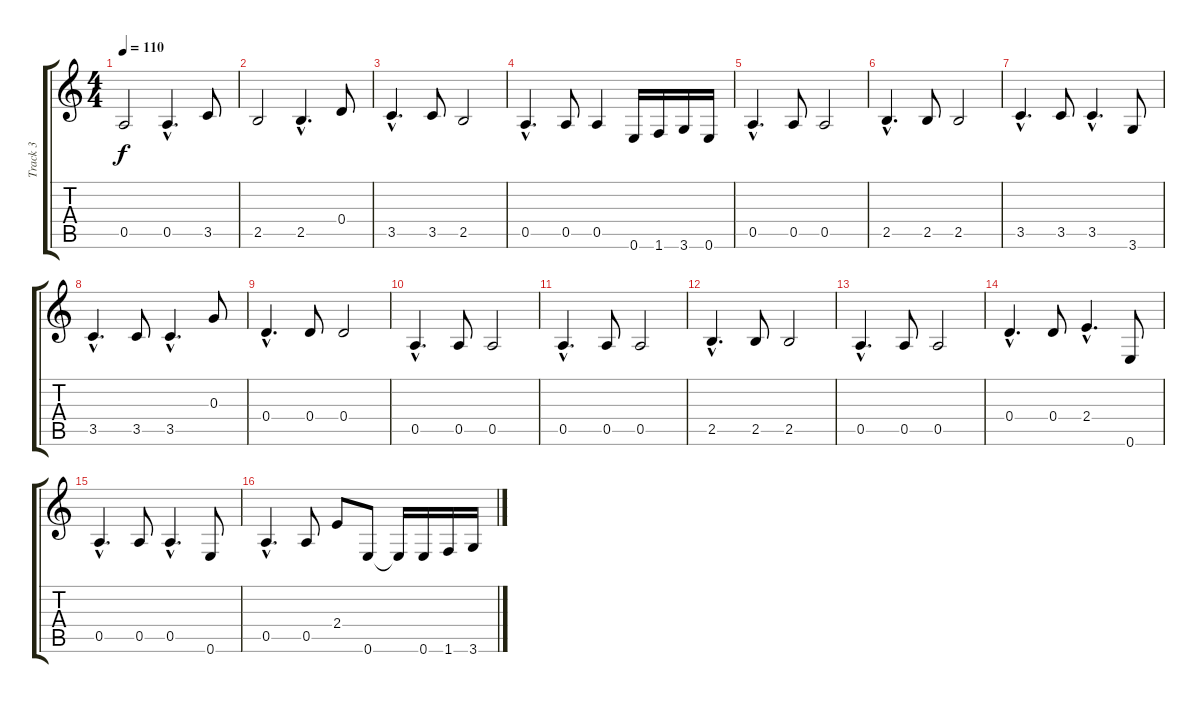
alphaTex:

\track ("Track 3" "Track 3") {instrument electricbassfinger}
\staff {score tabs}
\tuning (E4 B3 G3 D3 A2 E2) {hide}
\ts (4 4)
\tempo 110
\clef g2
\ks c
0.5.2{dy f instrument electricbassfinger} 0.5{hac}.4{d} 3.5.8 |
2.5.2 2.5{hac}.4{d} 0.4.8 |
3.5{hac}.4{d} 3.5.8 2.5.2 |
0.5{hac}.4{d} 0.5.8 0.5.4 0.6.16 1.6.16 3.6.16 0.6.16 |
0.5{hac}.4{d} 0.5.8 0.5.2 |
2.5{hac}.4{d} 2.5.8 2.5.2 |
3.5{hac}.4{d} 3.5.8 3.5{hac}.4{d} 3.6.8 |
3.5{hac}.4{d} 3.5.8 3.5{hac}.4{d} 0.3.8 |
0.4{hac}.4{d} 0.4.8 0.4.2 |
0.5{hac}.4{d} 0.5.8 0.5.2 |
0.5{hac}.4{d} 0.5.8 0.5.2 |
2.5{hac}.4{d} 2.5.8 2.5.2 |
0.5{hac}.4{d} 0.5.8 0.5.2 |
0.4{hac}.4{d} 0.4.8 2.4{hac}.4{d} 0.6.8 |
0.5{hac}.4{d} 0.5.8 0.5{hac}.4{d} 0.6.8 |
0.5{hac}.4{d} 0.5.8 2.4.8 0.6.8 0.6{t}.16 0.6.16 1.6.16 3.6.16
